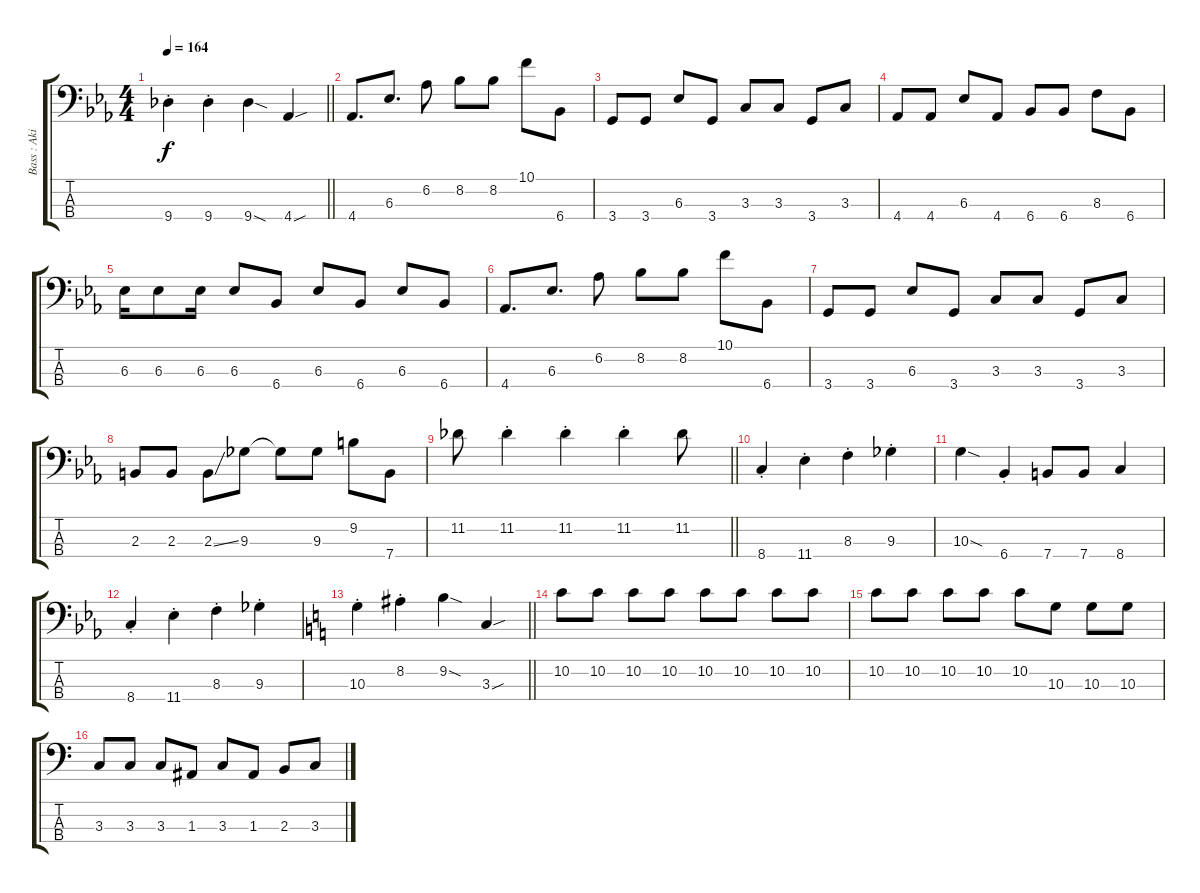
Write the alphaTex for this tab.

\track ("Bass : Akiyama Mio - Swan" "Bass : Aki") {instrument electricbasspick}
\staff {score tabs}
\tuning (G2 D2 A1 E1) {hide}
\ts (4 4)
\tempo 164
\clef f4
\barLineRight lightlight
\ks eb
9.4{st}.4{dy f} 9.4{st}.4 9.4{sod}.4 4.4{sou}.4 |
4.4.8{d} 6.3.8{d} 6.2.8 8.2.8 8.2.8 10.1.8 6.4.8 |
3.4.8 3.4.8 6.3.8 3.4.8 3.3.8 3.3.8 3.4.8 3.3.8 |
4.4.8 4.4.8 6.3.8 4.4.8 6.4.8 6.4.8 8.3.8 6.4.8 |
6.3.16 6.3.8 6.3.16 6.3.8 6.4.8 6.3.8 6.4.8 6.3.8 6.4.8 |
4.4.8{d} 6.3.8{d} 6.2.8 8.2.8 8.2.8 10.1.8 6.4.8 |
3.4.8 3.4.8 6.3.8 3.4.8 3.3.8 3.3.8 3.4.8 3.3.8 |
2.3.8 2.3.8 2.3{ss}.8 9.3.8 9.3{t}.8 9.3.8 9.2.8 7.4.8 |
\barLineRight lightlight
11.2.8 11.2{st}.4 11.2{st}.4 11.2{st}.4 11.2.8 |
8.4{st}.4 11.4{st}.4 8.3{st}.4 9.3{st}.4 |
10.3{sod}.4 6.4{st}.4 7.4.8 7.4.8 8.4.4 |
8.4{st}.4 11.4{st}.4 8.3{st}.4 9.3{st}.4 |
\barLineRight lightlight
\ks c
10.3{st}.4 8.2{st}.4 9.2{sod}.4 3.3{sou}.4 |
10.2.8 10.2.8 10.2.8 10.2.8 10.2.8 10.2.8 10.2.8 10.2.8 |
10.2.8 10.2.8 10.2.8 10.2.8 10.2.8 10.3.8 10.3.8 10.3.8 |
3.3.8 3.3.8 3.3.8 1.3.8 3.3.8 1.3.8 2.3.8 3.3.8
